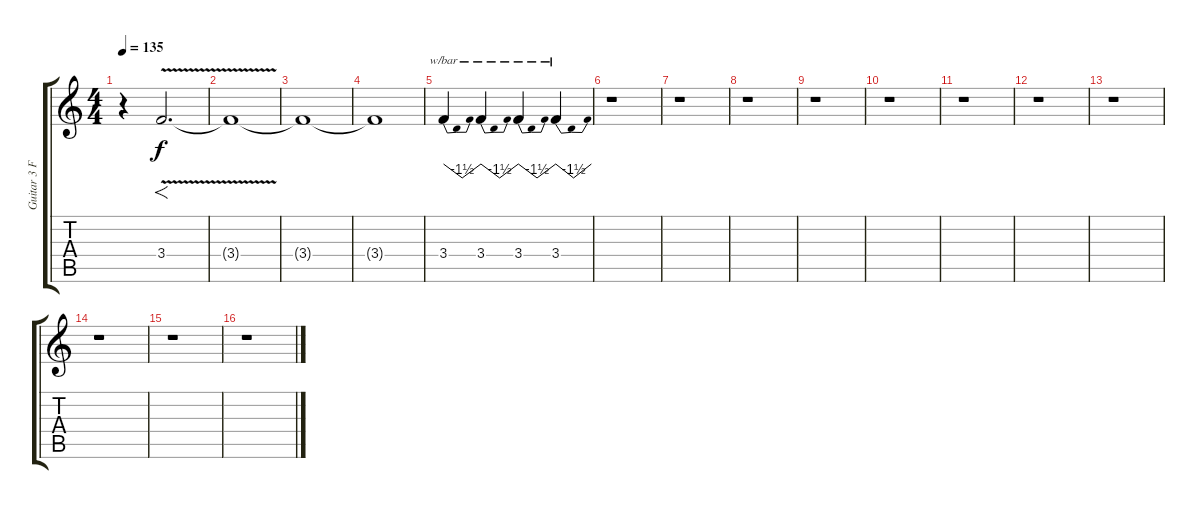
\track ("Guitar 3 Fills" "Guitar 3 F") {instrument overdrivenguitar}
\staff {score tabs}
\tuning (E4 B3 G3 D3 A2 E2) {hide}
\ts (4 4)
\tempo 135
\clef g2
\ks c
r.4{dy f instrument overdrivenguitar} 3.4{v}.2{f d} |
3.4{t}.1 |
3.4{t}.1 |
3.4{t}.1 |
3.4.4{tbe (dip default 0 0 30 -6 60 0)} 3.4.4{tbe (dip default 0 0 30 -6 60 0)} 3.4.4{tbe (dip default 0 0 30 -6 60 0)} 3.4.4{tbe (dip default 0 0 30 -6 60 0)} |
r.1 |
r.1 |
r.1 |
r.1 |
r.1 |
r.1 |
r.1 |
r.1 |
r.1 |
r.1 |
r.1
